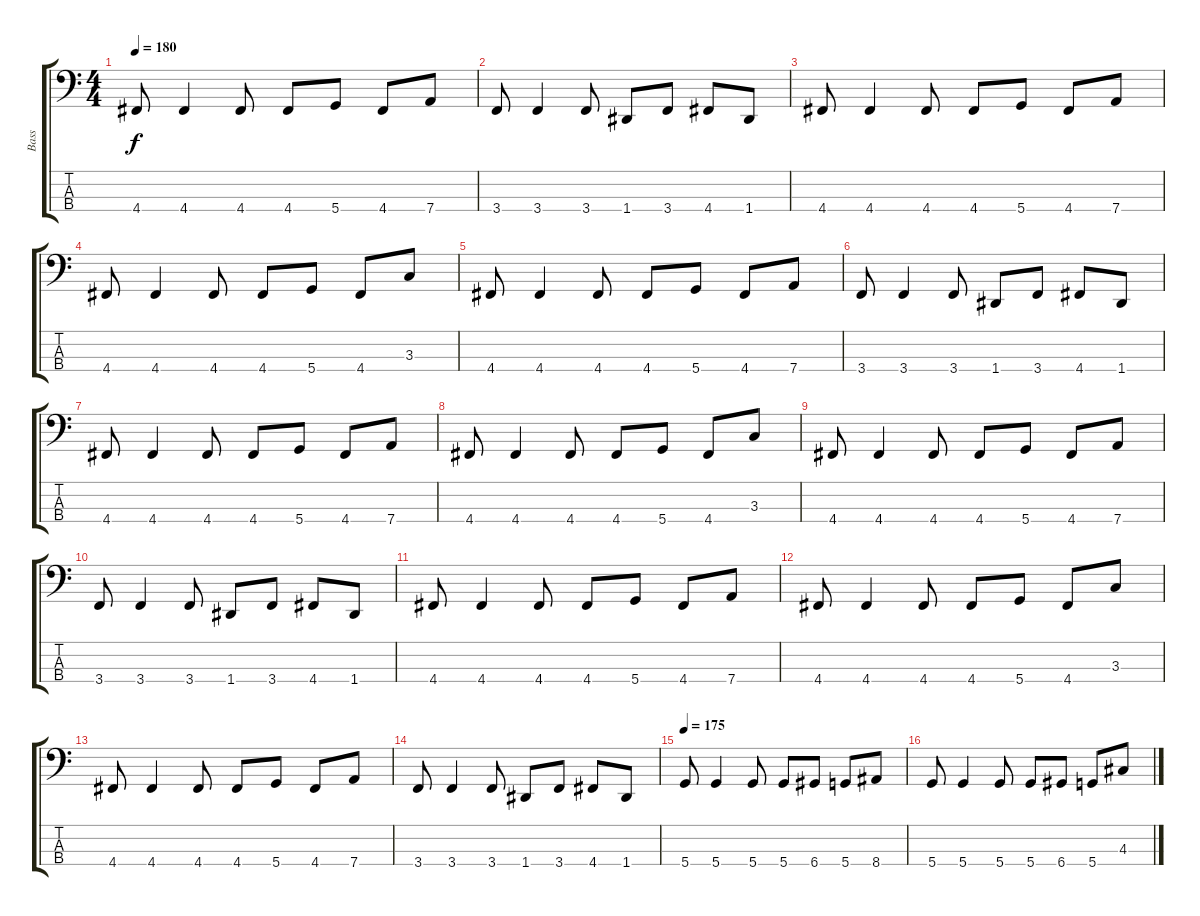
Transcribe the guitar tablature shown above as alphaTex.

\track ("Bass" "Bass") {instrument electricbassfinger}
\staff {score tabs}
\tuning (G2 D2 A1 D1) {hide}
\ts (4 4)
\tempo 180
\clef f4
\ks c
4.4.8{dy f} 4.4.4 4.4.8 4.4.8 5.4.8 4.4.8 7.4.8 |
3.4.8 3.4.4 3.4.8 1.4.8 3.4.8 4.4.8 1.4.8 |
4.4.8 4.4.4 4.4.8 4.4.8 5.4.8 4.4.8 7.4.8 |
4.4.8 4.4.4 4.4.8 4.4.8 5.4.8 4.4.8 3.3.8 |
4.4.8 4.4.4 4.4.8 4.4.8 5.4.8 4.4.8 7.4.8 |
3.4.8 3.4.4 3.4.8 1.4.8 3.4.8 4.4.8 1.4.8 |
4.4.8 4.4.4 4.4.8 4.4.8 5.4.8 4.4.8 7.4.8 |
4.4.8 4.4.4 4.4.8 4.4.8 5.4.8 4.4.8 3.3.8 |
4.4.8 4.4.4 4.4.8 4.4.8 5.4.8 4.4.8 7.4.8 |
3.4.8 3.4.4 3.4.8 1.4.8 3.4.8 4.4.8 1.4.8 |
4.4.8 4.4.4 4.4.8 4.4.8 5.4.8 4.4.8 7.4.8 |
4.4.8 4.4.4 4.4.8 4.4.8 5.4.8 4.4.8 3.3.8 |
4.4.8 4.4.4 4.4.8 4.4.8 5.4.8 4.4.8 7.4.8 |
3.4.8 3.4.4 3.4.8 1.4.8 3.4.8 4.4.8 1.4.8 |
\tempo 175
5.4.8 5.4.4 5.4.8 5.4.8 6.4.8 5.4.8 8.4.8 |
5.4.8 5.4.4 5.4.8 5.4.8 6.4.8 5.4.8 4.3.8
